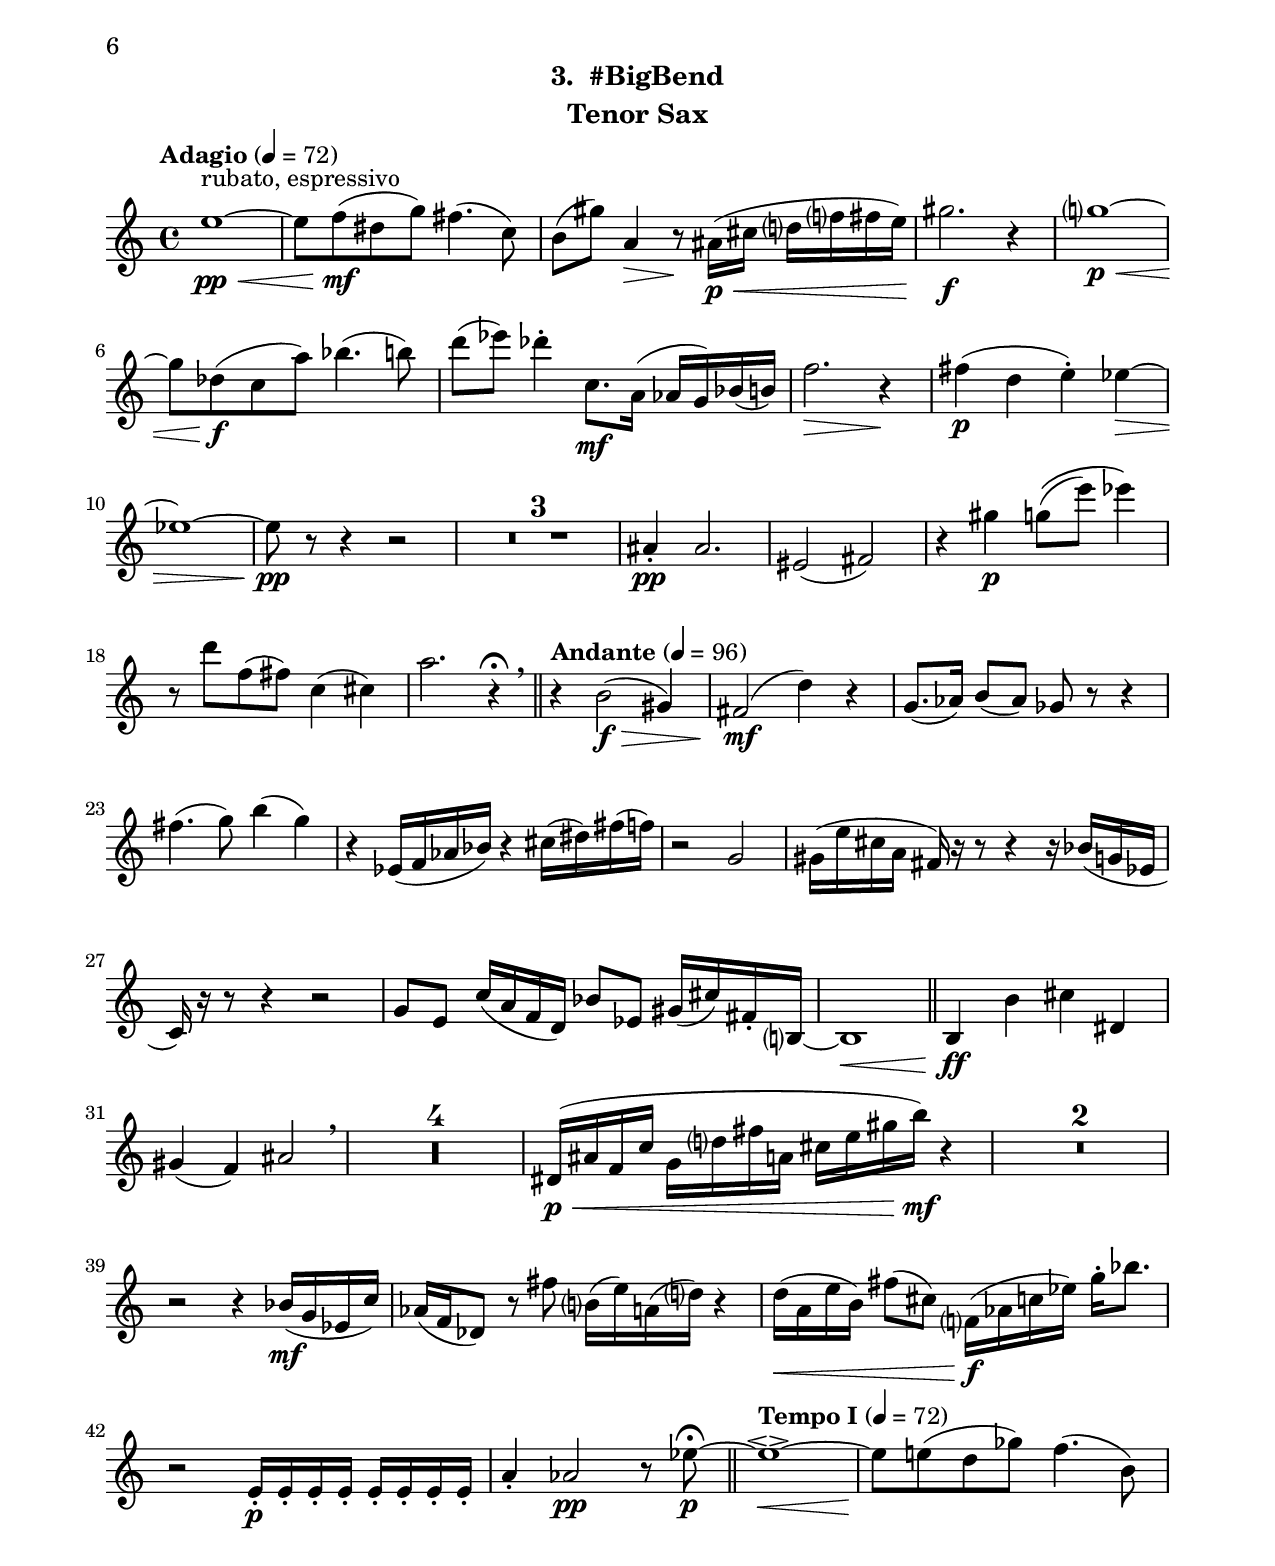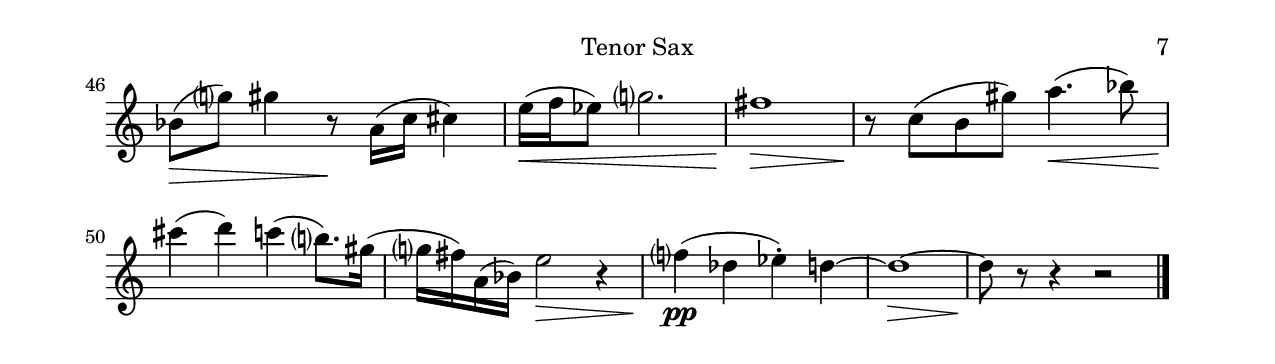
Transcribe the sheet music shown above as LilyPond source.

\version "2.12.0"
#(set-default-paper-size "letter")
#(set-global-staff-size 21)

\paper {
  line-width    = 180\mm
  left-margin   = 20\mm
  top-margin    = 10\mm
  bottom-margin = 15\mm
  indent = 0 \mm 
  ragged-bottom = ##f  
  first-page-number = 6                     %% CHANGE PAGE NUMBER
  print-first-page-number = ##t  
  two-sided = ##t
  binding-offset = 0.25\in
  }

\header {
    subtitle = "3.  #BigBend"			%% VERIFY SUBTITLE
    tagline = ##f
    instrument = "Tenor Sax"                     %% CHANGE INSTRUMENT NAME
    }

AvoiceAA = \relative c'{
    \clef treble
    %staffkeysig
    \key c \major 
    %bartimesig: 
    \time 4/4 
    \tempo "Adagio" 4 = 72  
    e'1~ \< \pp ^\markup {\upright  ""} ^\markup {\upright  "rubato, espressivo"}      | % 1
    e8 f( \mf dis g) fis4.( c8)      | % 2
    b( gis') a,4 \> r8 \! ais16( \< \p cis d f fis e)      | % 3
    gis2. \f r4      | % 4
    g1~ \< \p      | % 5
    g8 des( \f c a') bes4.( b8)      | % 6
    d( ees) des4-.  c,8. \mf a16( aes g) bes( b)      | % 7
    f'2. \> r4 \!      | % 8
    fis( \p d e-. ) ees~ \>      | % 9
    ees1~      | % 10
    ees8 \pp r r4 r2      | % 11
    R1 *3  | % 
    ais,4-.  \pp ais2.      | % 15
    eis2( fis)      | % 16
    r4 gis' \p g8\(( e') ees4\)      | % 17
    r8 d f,( fis) c4( cis)      | % 18
    a'2. r4 \fermata \breathe    \bar "||"      | % 19
    \tempo "Andante" 4 = 96
    r b,2( \f \> gis4)      | % 20
    fis2( \mf d'4) r      | % 21
    g,8.( aes16) b8( aes) ges r r4      | % 22
    fis'4.( g8) b4( g)      | % 23
    r ees,16( f aes bes) r4 cis16( dis) fis( f)      | % 24
    r2 g,      | % 25
    gis16( e' cis a fis) r r8 r4 r16 bes( g ees      | % 26
    c) r r8 r4 r2      | % 27
    g'8 e c'16( a f d) bes'8 ees, gis16( cis) fis,-.  b,~      | % 28
    b1 \<    \bar "||"      | % 29
    b4 \ff b' cis dis,      | % 30
    gis( f) ais2  \breathe     | % 31
    R1 *4  | % 
    dis,16( \< \p ais' f c' g d' fis a, cis e gis b) \mf r4      | % 36
    R1 *2  | % 
    r2 r4 bes,16( \mf g ees c')      | % 39
    aes( f des8) r fis' b,16( e) a,( d) r4      | % 40
    d16( \< a e' b) fis'8( cis) f,16( \! \f aes c ees) g-.  bes8.      | % 41
    r2 e,,16-.  \p e-.  e-.  e-.  e-.  e-.  e-.  e-.       | % 42
    a4-.  aes2 \pp r8 ees'~\fermata  \p    \bar "||"      | % 43
    \tempo "Tempo I" 4 = 72  
    ees1~\espressivo  \<     | % 44
    ees8 \! e( d ges) f4.( b,8)      | % 45
    bes( \> g') gis4 r8 \! a,16( c cis4)      | % 46
    e16( \< f ees8) g2.      | % 47
    fis1 \>     | % 48
    r8 \! c( b gis') a4.( \< bes8)      | % 49
    cis4( \! d) c( b8.) gis16(      | % 50
    g fis) a,( bes) e2 \> r4      | % 51
    f( \pp des ees-. ) d~      | % 52
    d1~ \>     | % 53
    d8 \! r r4 r2  \bar "|."      | % 54
}% end of last bar in partorvoice

ApartA =  << 
  %    \mergeDifferentlyHeadedOn
  %    \mergeDifferentlyDottedOn 
  %        \context Voice = AvoiceAA{\voiceOne \AvoiceAA}\\ 
        \context Voice = AvoiceAA{ \AvoiceAA }
        >> 


\score { 
    << 
        \context Staff = ApartA << 
            \ApartA
        >>

      \set Score.skipBars = ##t
       #(set-accidental-style 'modern-cautionary)
      \set Score.markFormatter = #format-mark-box-letters %%boxed rehearsal-marks
  >>
}%% end of score-block 
